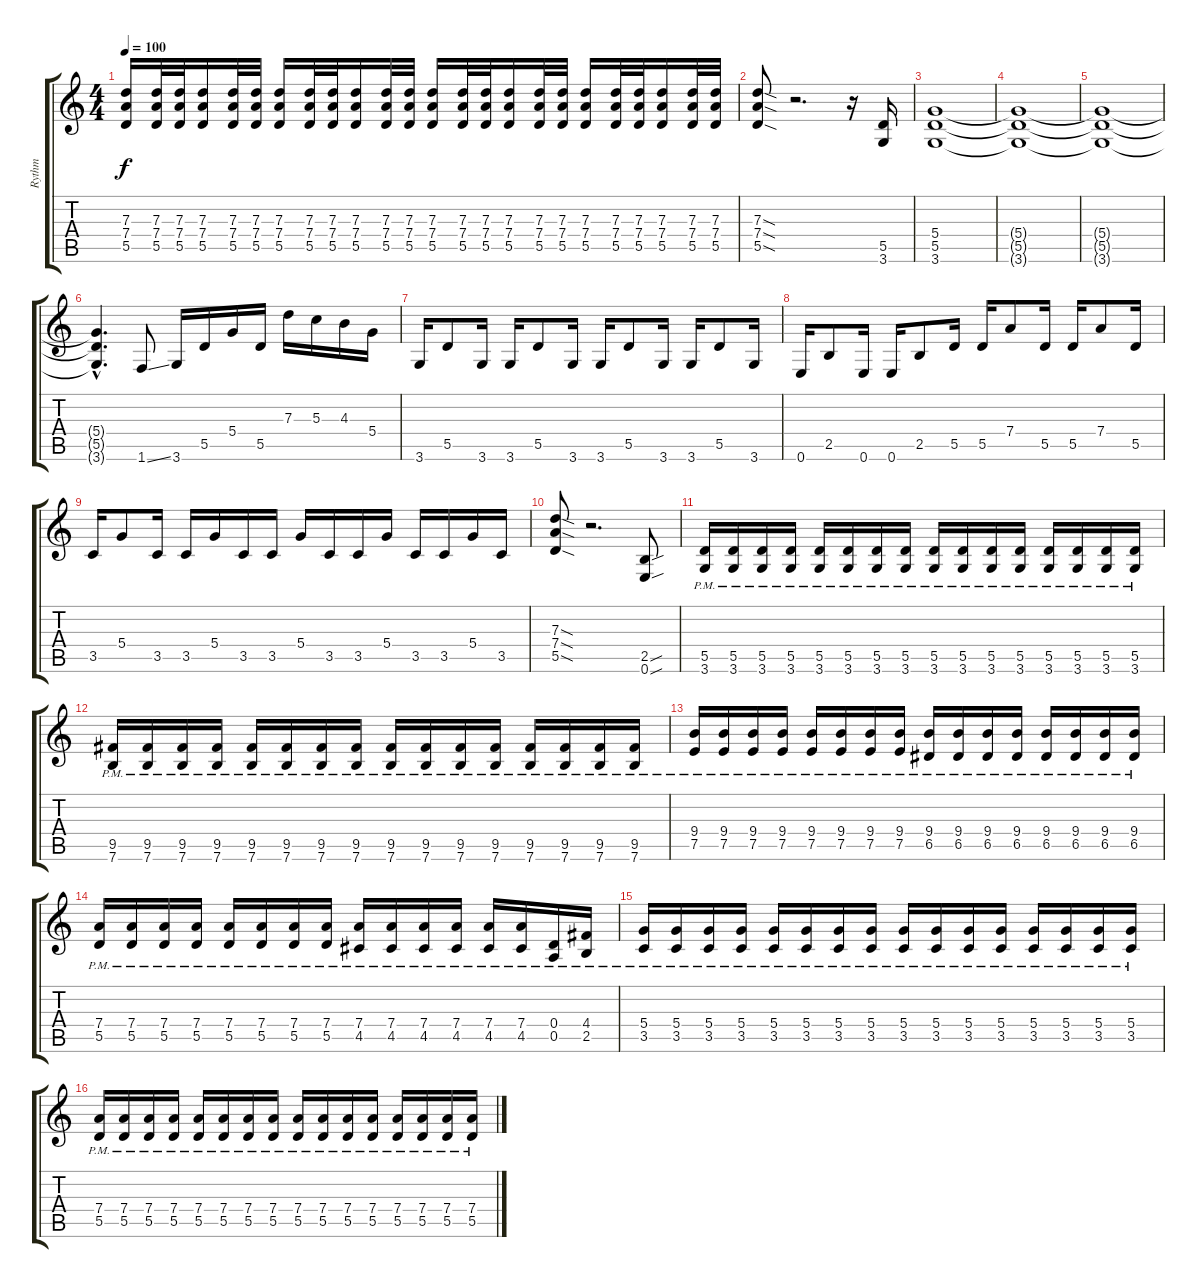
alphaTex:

\track ("Rythm " "Rythm ") {instrument overdrivenguitar}
\staff {score tabs}
\tuning (E4 B3 G3 D3 A2 E2) {hide}
\ts (4 4)
\tempo 100
\clef g2
\ks c
(7.3 7.4 5.5).16{dy f} (7.3 7.4 5.5).32 (7.3 7.4 5.5).32 (7.3 7.4 5.5).16 (7.3 7.4 5.5).32 (7.3 7.4 5.5).32 (7.3 7.4 5.5).16 (7.3 7.4 5.5).32 (7.3 7.4 5.5).32 (7.3 7.4 5.5).16 (7.3 7.4 5.5).32 (7.3 7.4 5.5).32 (7.3 7.4 5.5).16 (7.3 7.4 5.5).32 (7.3 7.4 5.5).32 (7.3 7.4 5.5).16 (7.3 7.4 5.5).32 (7.3 7.4 5.5).32 (7.3 7.4 5.5).16 (7.3 7.4 5.5).32 (7.3 7.4 5.5).32 (7.3 7.4 5.5).16 (7.3 7.4 5.5).32 (7.3 7.4 5.5).32 |
(7.3{sod} 7.4{sod} 5.5{sod}).8 r.2{d} r.16 (5.5 3.6).16 |
(5.4 5.5 3.6).1 |
(5.4{t} 5.5{t} 3.6{t}).1 |
(5.4{t} 5.5{t} 3.6{t}).1 |
(5.4{hac t} 5.5{hac t} 3.6{hac t}).4{d} 1.6{ss}.8 3.6.16 5.5.16 5.4.16 5.5.16 7.3.16 5.3.16 4.3.16 5.4.16 |
3.6.16 5.5.8 3.6.16 3.6.16 5.5.8 3.6.16 3.6.16 5.5.8 3.6.16 3.6.16 5.5.8 3.6.16 |
0.6.16 2.5.8 0.6.16 0.6.16 2.5.8 5.5.16 5.5.16 7.4.8 5.5.16 5.5.16 7.4.8 5.5.16 |
3.5.16 5.4.8 3.5.16 3.5.16 5.4.16 3.5.16 3.5.16 5.4.16 3.5.16 3.5.16 5.4.16 3.5.16 3.5.16 5.4.16 3.5.16 |
(7.3{sod} 7.4{sod} 5.5{sod}).8 r.2{d} (2.5{sou} 0.6{sou}).8 |
(5.5{pm} 3.6{pm}).16 (5.5{pm} 3.6{pm}).16 (5.5{pm} 3.6{pm}).16 (5.5{pm} 3.6{pm}).16 (5.5{pm} 3.6{pm}).16 (5.5{pm} 3.6{pm}).16 (5.5{pm} 3.6{pm}).16 (5.5{pm} 3.6{pm}).16 (5.5{pm} 3.6{pm}).16 (5.5{pm} 3.6{pm}).16 (5.5{pm} 3.6{pm}).16 (5.5{pm} 3.6{pm}).16 (5.5{pm} 3.6{pm}).16 (5.5{pm} 3.6{pm}).16 (5.5{pm} 3.6{pm}).16 (5.5{pm} 3.6{pm}).16 |
(9.5{pm} 7.6{pm}).16 (9.5{pm} 7.6{pm}).16 (9.5{pm} 7.6{pm}).16 (9.5{pm} 7.6{pm}).16 (9.5{pm} 7.6{pm}).16 (9.5{pm} 7.6{pm}).16 (9.5{pm} 7.6{pm}).16 (9.5{pm} 7.6{pm}).16 (9.5{pm} 7.6{pm}).16 (9.5{pm} 7.6{pm}).16 (9.5{pm} 7.6{pm}).16 (9.5{pm} 7.6{pm}).16 (9.5{pm} 7.6{pm}).16 (9.5{pm} 7.6{pm}).16 (9.5{pm} 7.6{pm}).16 (9.5{pm} 7.6{pm}).16 |
(9.4 7.5{pm}).16 (9.4 7.5{pm}).16 (9.4 7.5{pm}).16 (9.4 7.5{pm}).16 (9.4 7.5{pm}).16 (9.4 7.5{pm}).16 (9.4 7.5{pm}).16 (9.4 7.5{pm}).16 (9.4 6.5{pm}).16 (9.4 6.5{pm}).16 (9.4 6.5{pm}).16 (9.4 6.5{pm}).16 (9.4 6.5{pm}).16 (9.4 6.5{pm}).16 (9.4 6.5{pm}).16 (9.4 6.5{pm}).16 |
(7.4 5.5{pm}).16 (7.4 5.5{pm}).16 (7.4 5.5{pm}).16 (7.4 5.5{pm}).16 (7.4 5.5{pm}).16 (7.4 5.5{pm}).16 (7.4 5.5{pm}).16 (7.4 5.5{pm}).16 (7.4 4.5{pm}).16 (7.4 4.5{pm}).16 (7.4 4.5{pm}).16 (7.4 4.5{pm}).16 (7.4 4.5{pm}).16 (7.4 4.5{pm}).16 (0.4 0.5{pm}).16 (4.4 2.5{pm}).16 |
(5.4 3.5{pm}).16 (5.4 3.5{pm}).16 (5.4 3.5{pm}).16 (5.4 3.5{pm}).16 (5.4 3.5{pm}).16 (5.4 3.5{pm}).16 (5.4 3.5{pm}).16 (5.4 3.5{pm}).16 (5.4 3.5{pm}).16 (5.4 3.5{pm}).16 (5.4 3.5{pm}).16 (5.4 3.5{pm}).16 (5.4 3.5{pm}).16 (5.4 3.5{pm}).16 (5.4 3.5{pm}).16 (5.4 3.5{pm}).16 |
(7.4 5.5{pm}).16 (7.4 5.5{pm}).16 (7.4 5.5{pm}).16 (7.4 5.5{pm}).16 (7.4 5.5{pm}).16 (7.4 5.5{pm}).16 (7.4 5.5{pm}).16 (7.4 5.5{pm}).16 (7.4 5.5{pm}).16 (7.4 5.5{pm}).16 (7.4 5.5{pm}).16 (7.4 5.5{pm}).16 (7.4 5.5{pm}).16 (7.4 5.5{pm}).16 (7.4 5.5{pm}).16 (7.4 5.5{pm}).16
